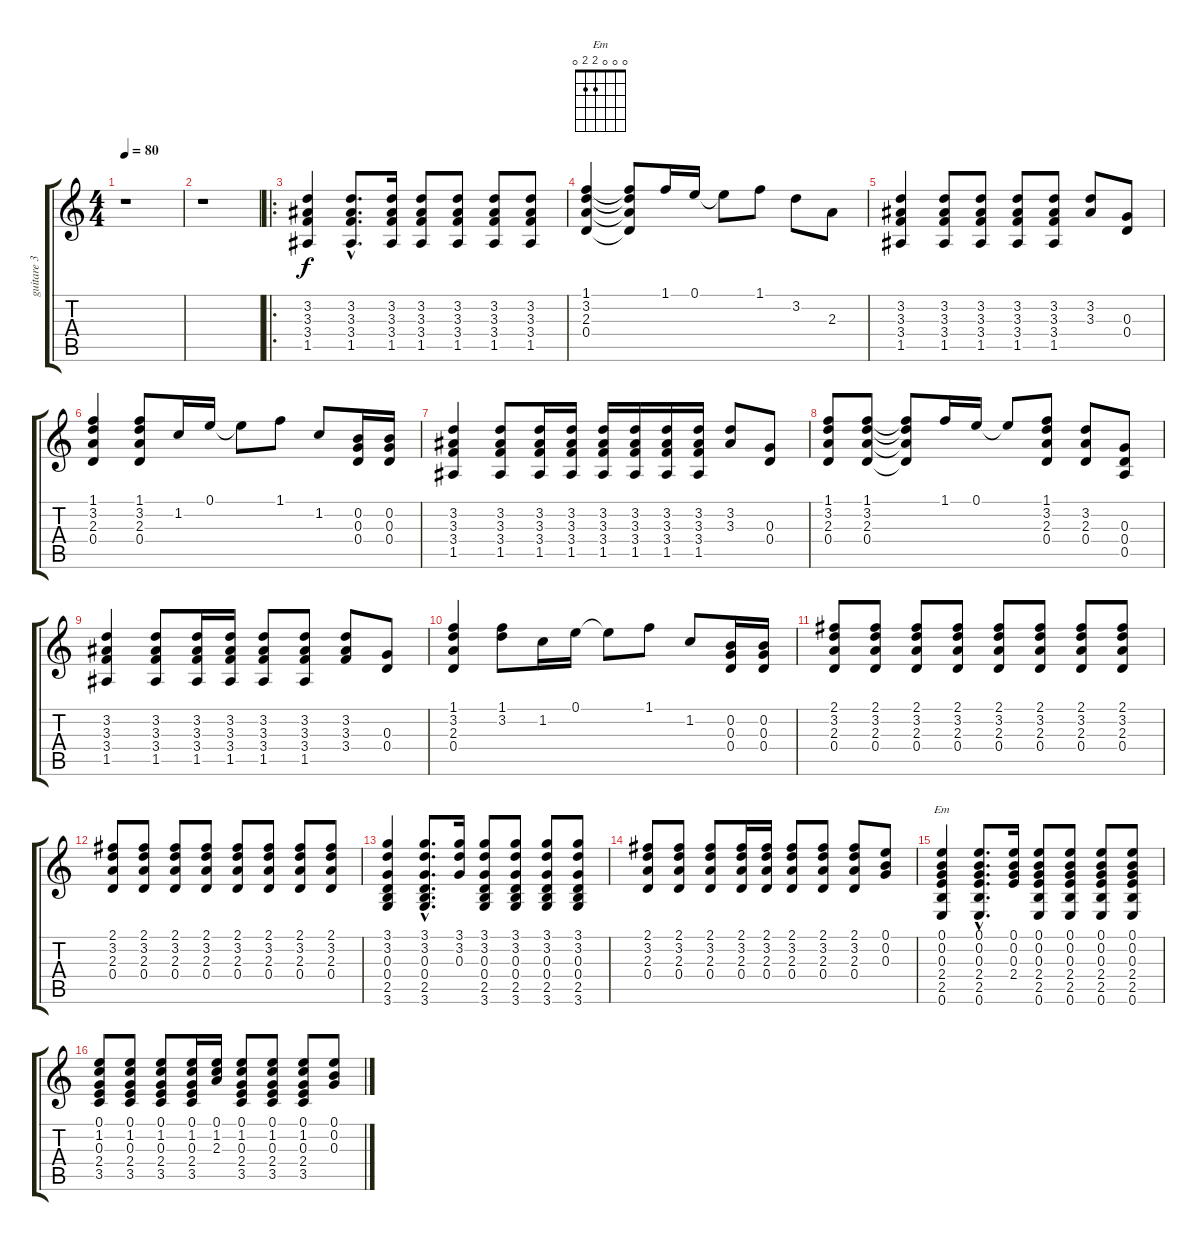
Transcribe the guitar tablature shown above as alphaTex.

\track ("guitare 3" "guitare 3") {instrument distortionguitar}
\staff {score tabs}
\tuning (E4 B3 G3 D3 A2 E2) {hide}
\chord ("Em" 0 0 0 2 2 0)
\ts (4 4)
\tempo 80
\clef g2
\ks c
r.1{dy f instrument distortionguitar} |
r.1 |
\ro
(3.2 3.3 3.4 1.5).4 (3.2{hac} 3.3{hac} 3.4{hac} 1.5{hac}).8{d} (3.2 3.3 3.4 1.5).16 (3.2 3.3 3.4 1.5).8 (3.2 3.3 3.4 1.5).8 (3.2 3.3 3.4 1.5).8 (3.2 3.3 3.4 1.5).8 |
(1.1 3.2 2.3 0.4).4 (1.1{t} 3.2{t} 2.3{t} 0.4{t}).8 1.1.16 0.1.16 0.1{t}.8 1.1.8 3.2.8 2.3.8 |
(3.2 3.3 3.4 1.5).4 (3.2 3.3 3.4 1.5).8 (3.2 3.3 3.4 1.5).8 (3.2 3.3 3.4 1.5).8 (3.2 3.3 3.4 1.5).8 (3.2 3.3).8 (0.3 0.4).8 |
(1.1 3.2 2.3 0.4).4 (1.1 3.2 2.3 0.4).8 1.2.16 0.1.16 0.1{t}.8 1.1.8 1.2.8 (0.2 0.3 0.4).16 (0.2 0.3 0.4).16 |
(3.2 3.3 3.4 1.5).4 (3.2 3.3 3.4 1.5).8 (3.2 3.3 3.4 1.5).16 (3.2 3.3 3.4 1.5).16 (3.2 3.3 3.4 1.5).16 (3.2 3.3 3.4 1.5).16 (3.2 3.3 3.4 1.5).16 (3.2 3.3 3.4 1.5).16 (3.2 3.3).8 (0.3 0.4).8 |
(1.1 3.2 2.3 0.4).8 (1.1 3.2 2.3 0.4).8 (1.1{t} 3.2{t} 2.3{t} 0.4{t}).8 1.1.16 0.1.16 0.1{t}.8 (1.1 3.2 2.3 0.4).8 (3.2 2.3 0.4).8 (0.3 0.4 0.5).8 |
(3.2 3.3 3.4 1.5).4 (3.2 3.3 3.4 1.5).8 (3.2 3.3 3.4 1.5).16 (3.2 3.3 3.4 1.5).16 (3.2 3.3 3.4 1.5).8 (3.2 3.3 3.4 1.5).8 (3.2 3.3 3.4).8 (0.3 0.4).8 |
(1.1 3.2 2.3 0.4).4 (1.1 3.2).8 1.2.16 0.1.16 0.1{t}.8 1.1.8 1.2.8 (0.2 0.3 0.4).16 (0.2 0.3 0.4).16 |
(2.1 3.2 2.3 0.4).8 (2.1 3.2 2.3 0.4).8 (2.1 3.2 2.3 0.4).8 (2.1 3.2 2.3 0.4).8 (2.1 3.2 2.3 0.4).8 (2.1 3.2 2.3 0.4).8 (2.1 3.2 2.3 0.4).8 (2.1 3.2 2.3 0.4).8 |
(2.1 3.2 2.3 0.4).8 (2.1 3.2 2.3 0.4).8 (2.1 3.2 2.3 0.4).8 (2.1 3.2 2.3 0.4).8 (2.1 3.2 2.3 0.4).8 (2.1 3.2 2.3 0.4).8 (2.1 3.2 2.3 0.4).8 (2.1 3.2 2.3 0.4).8 |
(3.1 3.2 0.3 0.4 2.5 3.6).4 (3.1{hac} 3.2{hac} 0.3{hac} 0.4{hac} 2.5{hac} 3.6{hac}).8{d} (3.1 3.2 0.3).16 (3.1 3.2 0.3 0.4 2.5 3.6).8 (3.1 3.2 0.3 0.4 2.5 3.6).8 (3.1 3.2 0.3 0.4 2.5 3.6).8 (3.1 3.2 0.3 0.4 2.5 3.6).8 |
(2.1 3.2 2.3 0.4).8 (2.1 3.2 2.3 0.4).8 (2.1 3.2 2.3 0.4).8 (2.1 3.2 2.3 0.4).16 (2.1 3.2 2.3 0.4).16 (2.1 3.2 2.3 0.4).8 (2.1 3.2 2.3 0.4).8 (2.1 3.2 2.3 0.4).8 (0.1 0.2 0.3).8 |
(0.1 0.2 0.3 2.4 2.5 0.6).4{ch "Em"} (0.1{hac} 0.2{hac} 0.3{hac} 2.4{hac} 2.5{hac} 0.6{hac}).8{d} (0.1 0.2 0.3 2.4).16 (0.1 0.2 0.3 2.4 2.5 0.6).8 (0.1 0.2 0.3 2.4 2.5 0.6).8 (0.1 0.2 0.3 2.4 2.5 0.6).8 (0.1 0.2 0.3 2.4 2.5 0.6).8 |
(0.1 1.2 0.3 2.4 3.5).8 (0.1 1.2 0.3 2.4 3.5).8 (0.1 1.2 0.3 2.4 3.5).8 (0.1 1.2 0.3 2.4 3.5).16 (0.1 1.2 2.3).16 (0.1 1.2 0.3 2.4 3.5).8 (0.1 1.2 0.3 2.4 3.5).8 (0.1 1.2 0.3 2.4 3.5).8 (0.1 0.2 0.3).8
